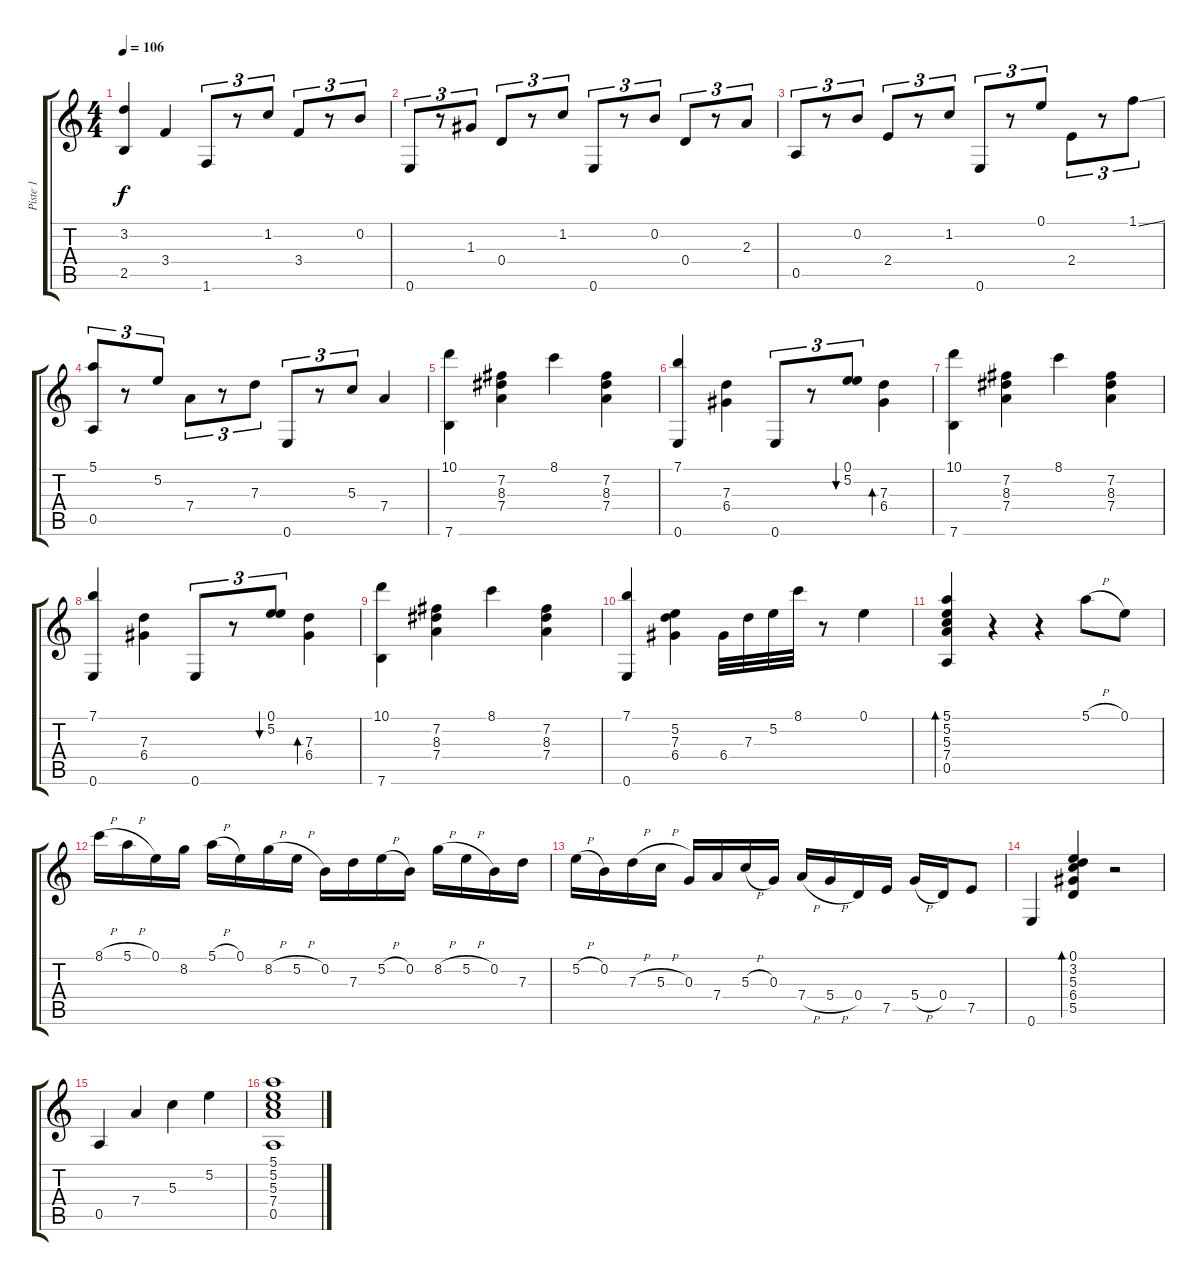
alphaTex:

\track ("Piste 1" "Piste 1") {instrument acousticguitarnylon}
\staff {score tabs}
\tuning (E4 B3 G3 D3 A2 E2) {hide}
\ts (4 4)
\tempo 106
\clef g2
\ks c
(3.2 2.5).4{dy f} 3.4.4 1.6.8{tu (3 2)} r.8{tu (3 2)} 1.2.8{tu (3 2)} 3.4.8{tu (3 2)} r.8{tu (3 2)} 0.2.8{tu (3 2)} |
0.6.8{tu (3 2)} r.8{tu (3 2)} 1.3.8{tu (3 2)} 0.4.8{tu (3 2)} r.8{tu (3 2)} 1.2.8{tu (3 2)} 0.6.8{tu (3 2)} r.8{tu (3 2)} 0.2.8{tu (3 2)} 0.4.8{tu (3 2)} r.8{tu (3 2)} 2.3.8{tu (3 2)} |
0.5.8{tu (3 2)} r.8{tu (3 2)} 0.2.8{tu (3 2)} 2.4.8{tu (3 2)} r.8{tu (3 2)} 1.2.8{tu (3 2)} 0.6.8{tu (3 2)} r.8{tu (3 2)} 0.1.8{tu (3 2)} 2.4.8{tu (3 2)} r.8{tu (3 2)} 1.1{ss}.8{tu (3 2)} |
(5.1 0.5).8{tu (3 2)} r.8{tu (3 2)} 5.2.8{tu (3 2)} 7.4.8{tu (3 2)} r.8{tu (3 2)} 7.3.8{tu (3 2)} 0.6.8{tu (3 2)} r.8{tu (3 2)} 5.3.8{tu (3 2)} 7.4.4 |
(10.1 7.6).4 (7.2 8.3 7.4).4 8.1.4 (7.2 8.3 7.4).4 |
(7.1 0.6).4 (7.3 6.4).4 0.6.8{tu (3 2)} r.8{tu (3 2)} (0.1 5.2).8{tu (3 2) bu 120} (7.3 6.4).4{bd 120} |
(10.1 7.6).4 (7.2 8.3 7.4).4 8.1.4 (7.2 8.3 7.4).4 |
(7.1 0.6).4 (7.3 6.4).4 0.6.8{tu (3 2)} r.8{tu (3 2)} (0.1 5.2).8{tu (3 2) bu 120} (7.3 6.4).4{bd 120} |
(10.1 7.6).4 (7.2 8.3 7.4).4 8.1.4 (7.2 8.3 7.4).4 |
(7.1 0.6).4 (5.2 7.3 6.4).4 6.4.32 7.3.32 5.2.32 8.1.32 r.8 0.1.4 |
(5.1 5.2 5.3 7.4 0.5).4{bd 120} r.4 r.4 5.1{h}.8 0.1.8 |
8.1{h}.16 5.1{h}.16 0.1.16 8.2.16 5.1{h}.16 0.1.16 8.2{h}.16 5.2{h}.16 0.2.16 7.3.16 5.2{h}.16 0.2.16 8.2{h}.16 5.2{h}.16 0.2.16 7.3.16 |
5.2{h}.16 0.2.16 7.3{h}.16 5.3{h}.16 0.3.16 7.4.16 5.3{h}.16 0.3.16 7.4{h}.16 5.4{h}.16 0.4.16 7.5.16 5.4{h}.16 0.4.16 7.5.8 |
0.6.4 (0.1 3.2 5.3 6.4 5.5).4{bd 120} r.2 |
0.5.4 7.4.4 5.3.4 5.2.4 |
(5.1 5.2 5.3 7.4 0.5).1
